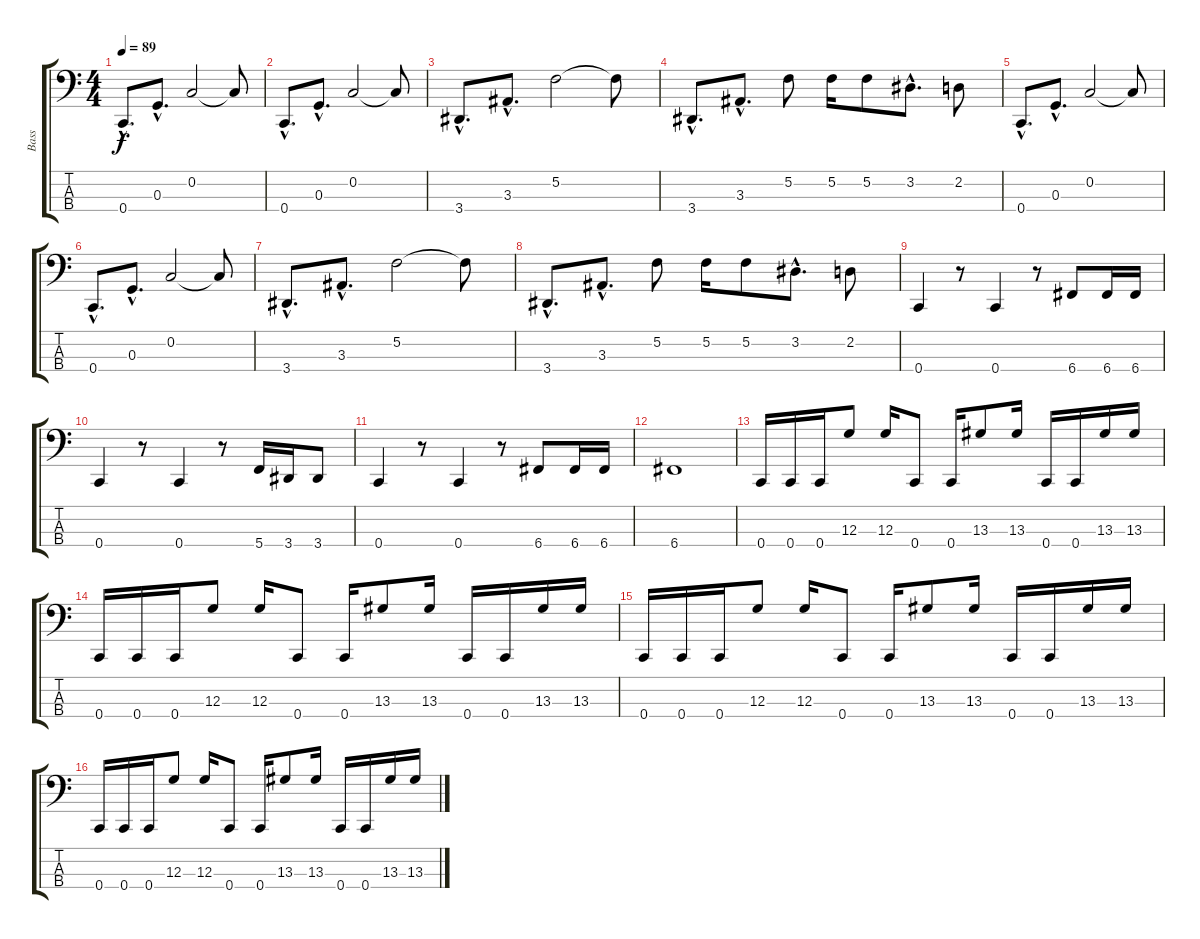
\track ("Bass" "Bass") {instrument electricbassfinger}
\staff {score tabs}
\tuning (F2 C2 G1 C1) {hide}
\ts (4 4)
\tempo 89
\clef f4
\ks c
0.4{hac}.8{d dy f} 0.3{hac}.8{d} 0.2.2 0.2{t}.8 |
0.4{hac}.8{d} 0.3{hac}.8{d} 0.2.2 0.2{t}.8 |
3.4{hac}.8{d} 3.3{hac}.8{d} 5.2.2 5.2{t}.8 |
3.4{hac}.8{d} 3.3{hac}.8{d} 5.2.8 5.2.16 5.2.8 3.2{hac}.8{d} 2.2.8 |
0.4{hac}.8{d} 0.3{hac}.8{d} 0.2.2 0.2{t}.8 |
0.4{hac}.8{d} 0.3{hac}.8{d} 0.2.2 0.2{t}.8 |
3.4{hac}.8{d} 3.3{hac}.8{d} 5.2.2 5.2{t}.8 |
3.4{hac}.8{d} 3.3{hac}.8{d} 5.2.8 5.2.16 5.2.8 3.2{hac}.8{d} 2.2.8 |
0.4.4 r.8 0.4.4 r.8 6.4.8 6.4.16 6.4.16 |
0.4.4 r.8 0.4.4 r.8 5.4.16 3.4.16 3.4.8 |
0.4.4 r.8 0.4.4 r.8 6.4.8 6.4.16 6.4.16 |
6.4.1 |
0.4.16 0.4.16 0.4.16 12.3.8 12.3.16 0.4.8 0.4.16 13.3.8 13.3.16 0.4.16 0.4.16 13.3.16 13.3.16 |
0.4.16 0.4.16 0.4.16 12.3.8 12.3.16 0.4.8 0.4.16 13.3.8 13.3.16 0.4.16 0.4.16 13.3.16 13.3.16 |
0.4.16 0.4.16 0.4.16 12.3.8 12.3.16 0.4.8 0.4.16 13.3.8 13.3.16 0.4.16 0.4.16 13.3.16 13.3.16 |
0.4.16 0.4.16 0.4.16 12.3.8 12.3.16 0.4.8 0.4.16 13.3.8 13.3.16 0.4.16 0.4.16 13.3.16 13.3.16
